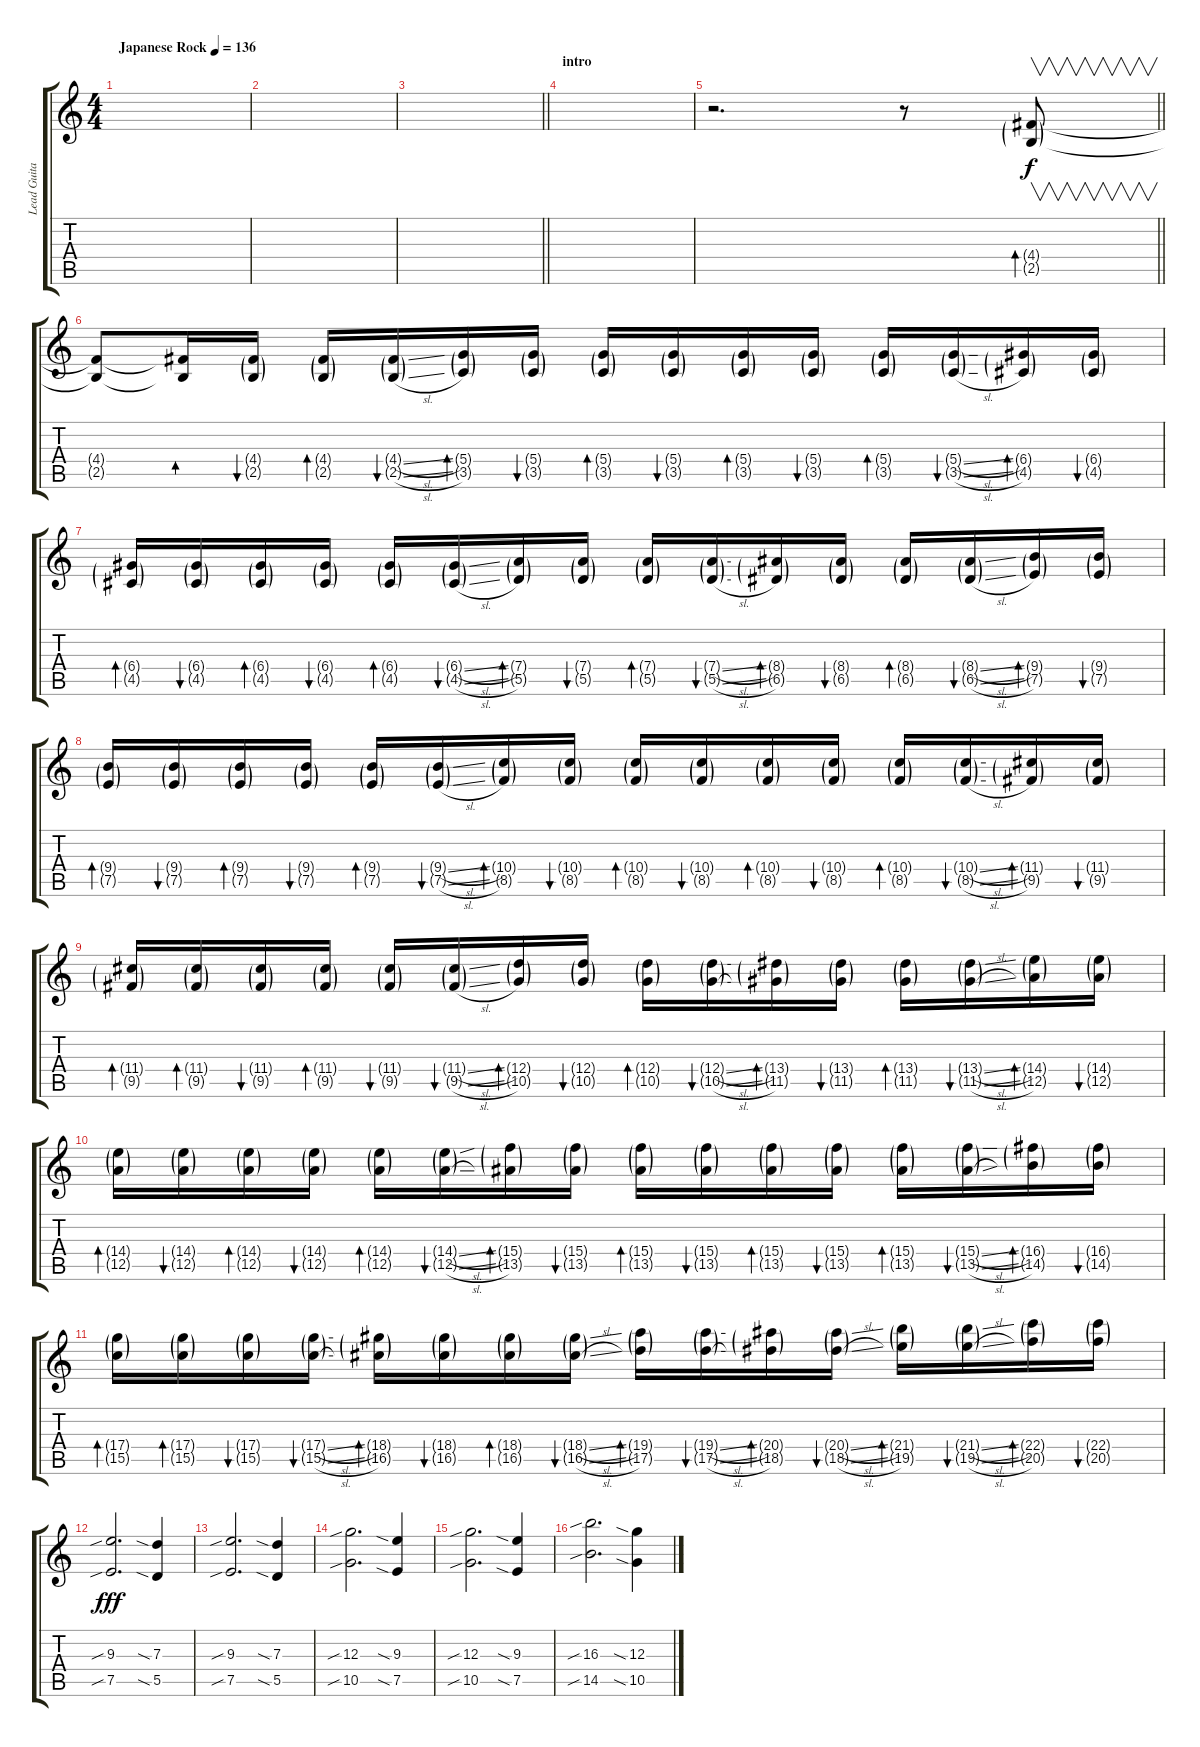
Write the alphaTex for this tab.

\track ("Lead Guitar" "Lead Guita") {instrument overdrivenguitar}
\staff {score tabs}
\tuning (E4 B3 G3 D3 A2 E2) {hide}
\ts (4 4)
\tempo (136 "Japanese Rock")
\clef g2
\ks c
|
|
\barLineRight lightlight
|
\section ("" "intro")
|
\barLineRight lightlight
r.2{d} r.8 (4.4{g} 2.5{g}).8{v bd 60} |
(4.4{t} 2.5{t}).8 (4.4{t} 2.5{t}).16{bd 60} (4.4{g} 2.5{g}).16{bu 60} (4.4{g} 2.5{g}).16{bd 60} (4.4{sl g} 2.5{sl g}).16{bu 60} (5.4{g} 3.5{g}).16{bd 60} (5.4{g} 3.5{g}).16{bu 60} (5.4{g} 3.5{g}).16{bd 60} (5.4{g} 3.5{g}).16{bu 60} (5.4{g} 3.5{g}).16{bd 60} (5.4{g} 3.5{g}).16{bu 60} (5.4{g} 3.5{g}).16{bd 60} (5.4{sl g} 3.5{sl g}).16{bu 60} (6.4{g} 4.5{g}).16{bd 60} (6.4{g} 4.5{g}).16{bu 60} |
(6.4{g} 4.5{g}).16{bd 60} (6.4{g} 4.5{g}).16{bu 60} (6.4{g} 4.5{g}).16{bd 60} (6.4{g} 4.5{g}).16{bu 60} (6.4{g} 4.5{g}).16{bd 60} (6.4{sl g} 4.5{sl g}).16{bu 60} (7.4{g} 5.5{g}).16{bd 60} (7.4{g} 5.5{g}).16{bu 60} (7.4{g} 5.5{g}).16{bd 60} (7.4{sl g} 5.5{sl g}).16{bu 60} (8.4{g} 6.5{g}).16{bd 60} (8.4{g} 6.5{g}).16{bu 60} (8.4{g} 6.5{g}).16{bd 60} (8.4{sl g} 6.5{sl g}).16{bu 60} (9.4{g} 7.5{g}).16{bd 60} (9.4{g} 7.5{g}).16{bu 60} |
(9.4{g} 7.5{g}).16{bd 60} (9.4{g} 7.5{g}).16{bu 60} (9.4{g} 7.5{g}).16{bd 60} (9.4{g} 7.5{g}).16{bu 60} (9.4{g} 7.5{g}).16{bd 60} (9.4{sl g} 7.5{sl g}).16{bu 60} (10.4{g} 8.5{g}).16{bd 60} (10.4{g} 8.5{g}).16{bu 60} (10.4{g} 8.5{g}).16{bd 60} (10.4{g} 8.5{g}).16{bu 60} (10.4{g} 8.5{g}).16{bd 60} (10.4{g} 8.5{g}).16{bu 60} (10.4{g} 8.5{g}).16{bd 60} (10.4{sl g} 8.5{sl g}).16{bu 60} (11.4{g} 9.5{g}).16{bd 60} (11.4{g} 9.5{g}).16{bu 60} |
(11.4{g} 9.5{g}).16{bd 60} (11.4{g} 9.5{g}).16{bd 60} (11.4{g} 9.5{g}).16{bu 60} (11.4{g} 9.5{g}).16{bd 60} (11.4{g} 9.5{g}).16{bu 60} (11.4{sl g} 9.5{sl g}).16{bu 60} (12.4{g} 10.5{g}).16{bd 60} (12.4{g} 10.5{g}).16{bu 60} (12.4{g} 10.5{g}).16{bd 60} (12.4{sl g} 10.5{sl g}).16{bu 60} (13.4{g} 11.5{g}).16{bd 60} (13.4{g} 11.5{g}).16{bu 60} (13.4{g} 11.5{g}).16{bd 60} (13.4{sl g} 11.5{sl g}).16{bu 60} (14.4{g} 12.5{g}).16{bd 60} (14.4{g} 12.5{g}).16{bu 60} |
(14.4{g} 12.5{g}).16{bd 60} (14.4{g} 12.5{g}).16{bu 60} (14.4{g} 12.5{g}).16{bd 60} (14.4{g} 12.5{g}).16{bu 60} (14.4{g} 12.5{g}).16{bd 60} (14.4{sl g} 12.5{sl g}).16{bu 60} (15.4{g} 13.5{g}).16{bd 60} (15.4{g} 13.5{g}).16{bu 60} (15.4{g} 13.5{g}).16{bd 60} (15.4{g} 13.5{g}).16{bu 60} (15.4{g} 13.5{g}).16{bd 60} (15.4{g} 13.5{g}).16{bu 60} (15.4{g} 13.5{g}).16{bd 60} (15.4{sl g} 13.5{sl g}).16{bu 60} (16.4{g} 14.5{g}).16{bd 60} (16.4{g} 14.5{g}).16{bu 60} |
(17.4{g} 15.5{g}).16{bd 60} (17.4{g} 15.5{g}).16{bd 60} (17.4{g} 15.5{g}).16{bu 60} (17.4{sl g} 15.5{sl g}).16{bu 60} (18.4{g} 16.5{g}).16{bd 60} (18.4{g} 16.5{g}).16{bu 60} (18.4{g} 16.5{g}).16{bd 60} (18.4{sl g} 16.5{sl g}).16{bu 60} (19.4{g} 17.5{g}).16{bd 60} (19.4{sl g} 17.5{sl g}).16{bu 60} (20.4{g} 18.5{g}).16{bd 60} (20.4{sl g} 18.5{sl g}).16{bu 60} (21.4{g} 19.5{g}).16{bd 60} (21.4{sl g} 19.5{sl g}).16{bu 60} (22.4{g} 20.5{g}).16{bd 60} (22.4{g} 20.5{g}).16{bu 60} |
(9.3{sib} 7.5{sib}).2{d dy fff} (7.3{sia} 5.5{sia}).4 |
(9.3{sib} 7.5{sib}).2{d} (7.3{sia} 5.5{sia}).4 |
(12.3{sib} 10.5{sib}).2{d} (9.3{sia} 7.5{sia}).4 |
(12.3{sib} 10.5{sib}).2{d} (9.3{sia} 7.5{sia}).4 |
(16.3{sib} 14.5{sib}).2{d} (12.3{sia} 10.5{sia}).4
